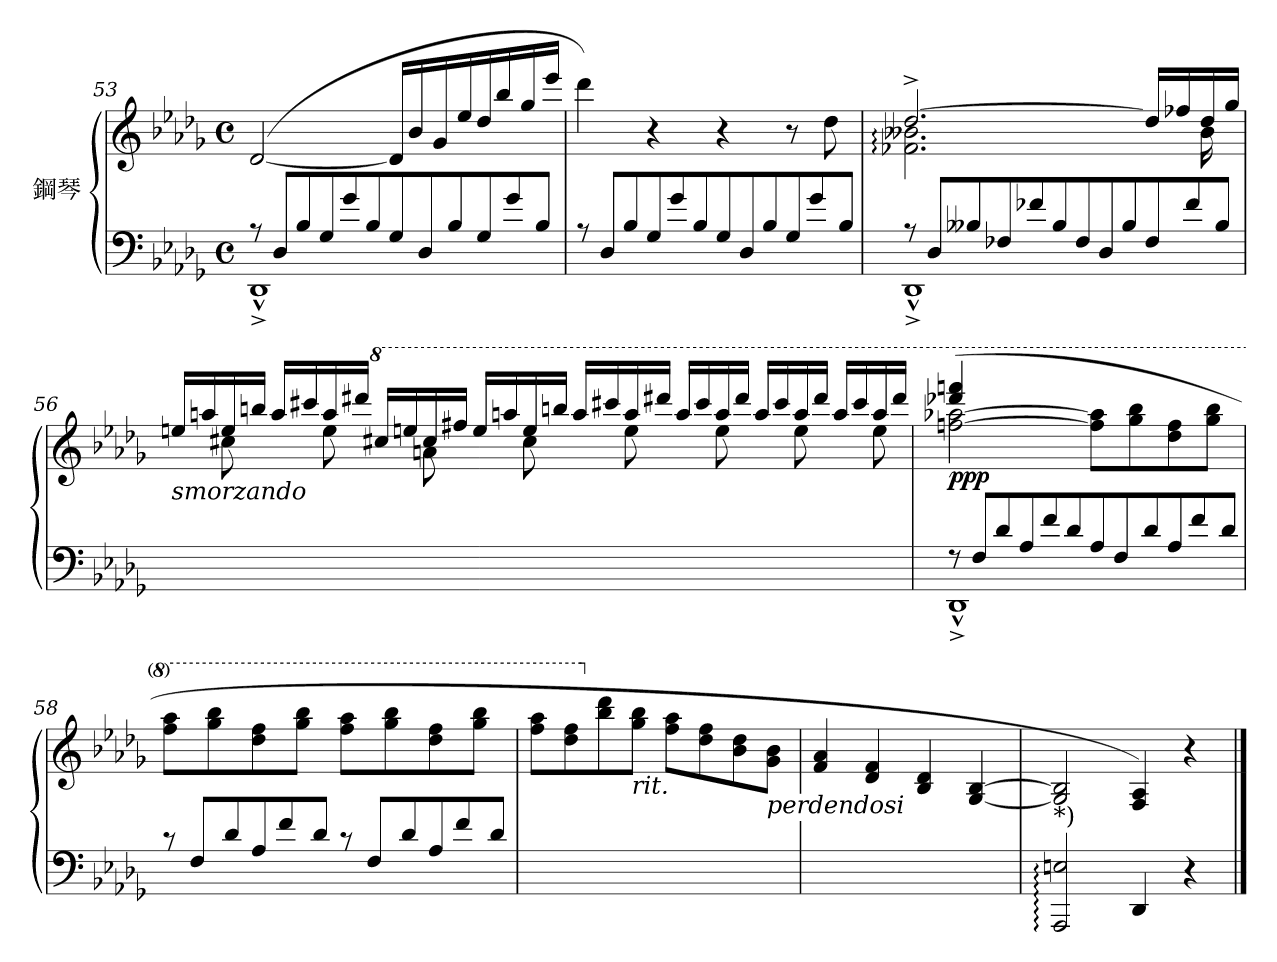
**kern	**kern	**dynam
*part1	*part1	*part1
*staff2	*staff1	*staff1/2
*I"鋼琴	*	*
!!LO:LB:g=z
*clefF4	*clefG2	*
*k[b-e-a-d-g-]	*k[b-e-a-d-g-]	*
*M4/4	*M4/4	*
*met(c)	*met(c)	*
*MM64	*MM64	*
*Xtuplet	*	*
=53	=53	=53
*^	*	*
12r	1DD-^^^	(>[2d-/	.
12D-/L	.	.	.
12B-/	.	.	.
12G-/	.	.	.
12g-/	.	.	.
12B-/	.	.	.
12G-/	.	16d-/LL]	.
.	.	16b-/	.
12D-/	.	.	.
.	.	16g-/	.
12B-/	.	.	.
.	.	16ee-/	.
12G-/	.	16dd-/	.
.	.	16bb-/	.
12g-/	.	.	.
.	.	16gg-/	.
12B-/J	.	.	.
.	.	16eee-/JJ	.
*v	*v	*	*
=54	=54	=54
12rA	4ddd-\)	.
12D-/L	.	.
12B-/	.	.
12G-/	4r	.
12g-/	.	.
12B-/	.	.
12G-/	4r	.
12D-/	.	.
12B-/	.	.
12G-/	8r	.
12g-/	.	.
.	8dd-\	.
12B-/J	.	.
=55	=55	=55
*^	*^	*
12r	1DD-^^^	[2.dd-^/	2.f-X\: 2.b--X\:	.
12D-/L	.	.	.	.
12B--X/	.	.	.	.
12F-X/	.	.	.	.
12f-X/	.	.	.	.
12B--/	.	.	.	.
12F-/	.	.	.	.
12D-/	.	.	.	.
12B--/	.	.	.	.
12F-/	.	16dd-/LL]	8ryy	.
.	.	16ff-X/	.	.
12f-/	.	.	.	.
.	.	16dd-/	16b--\	.
12B--/J	.	.	.	.
.	.	16gg-/JJ	16ryy	.
*v	*v	*	*	*
!!LO:LB:g=z	!!
=56	=56	=56	=56
!	!LO:TX:b:i:t=smorzando	!	!
0ryy	16een/LL	8ryy	.
.	16aan/	.	.
.	16ee/	8cc#X\	.
.	16bbn/JJ	.	.
.	16aa/LL	8ryy	.
.	16ccc#X/	.	.
.	16aa/	8ee\	.
.	16ddd#X/JJ	.	.
*	*8va	*	*
.	16ccc#X/LL	8ryy	.
.	16eeen/	.	.
.	16ccc#/	8aan\	.
.	16fff#X/JJ	.	.
.	16eee/LL	8ryy	.
.	16aaan/	.	.
.	16eee/	8ccc#\	.
.	16bbbn/JJ	.	.
.	16aaa/LL	8ryy	.
.	16cccc#X/	.	.
.	16aaa/	8eee\	.
.	16dddd#X/JJ	.	.
*	*MM60	*	*
.	16aaa/LL	8ryy	.
.	16cccc#/	.	.
.	16aaa/	8eee\	.
.	16dddd#/JJ	.	.
*	*MM56	*	*
.	16aaa/LL	8ryy	.
.	16cccc#/	.	.
.	16aaa/	8eee\	.
.	16dddd#/JJ	.	.
*	*MM52	*	*
.	16aaa/LL	8ryy	.
.	16cccc#/	.	.
.	16aaa/	8eee\	.
.	16dddd#/JJ	.	.
=57	=57	=57	=57
*	*MM56	*	*
*^	*	*	*
!	!	!	!	!LO:DY:b
12rF	1DD-^^^	(>[2fffn\ [2aaa-X\	4dddd-X/ 4ffffn/	ppp
12F/L	.	.	.	.
12d-/	.	.	.	.
*	*	*MM60	*	*
12A-/	.	.	2.ryy	.
12f/	.	.	.	.
12d-/	.	.	.	.
*	*	*MM64	*	*
12A-/	.	8fff\] 8aaa-\]L	.	.
12F/	.	.	.	.
.	.	8ggg-\ 8bbb-\	.	.
12d-/	.	.	.	.
12A-/	.	8ddd-\ 8fff\	.	.
12f/	.	.	.	.
.	.	8ggg-\ 8bbb-\J	.	.
12d-/J	.	.	.	.
*v	*v	*	*	*
*	*v	*v	*
!!LO:LB:g=z
=58	=58	=58
12rc	8fff\ 8aaa-\L	.
12F/L	.	.
.	8ggg-\ 8bbb-\	.
12d-/	.	.
12A-/	8ddd-\ 8fff\	.
12f/	.	.
.	8ggg-\ 8bbb-\J	.
12d-/J	.	.
12rc	8fff\ 8aaa-\L	.
12F/L	.	.
.	8ggg-\ 8bbb-\	.
12d-/	.	.
12A-/	8ddd-\ 8fff\	.
12f/	.	.
.	8ggg-\ 8bbb-\J	.
12d-/J	.	.
=59	=59	=59
1ryy	8fff\ 8aaa-\L	.
.	8ddd-\ 8fff\	.
*	*X8va	*
.	8bb-\ 8ddd-\	.
*	*MM60	*
!	!LO:TX:b:i:t=rit.	!
.	8gg-\ 8bb-\J	.
*	*MM57	*
.	8ff\ 8aa-\L	.
*	*MM54	*
.	8dd-\ 8ff\	.
.	8b-\ 8dd-\	.
*	*MM51	*
!	!LO:TX:b:i:t=perdendosi	!
.	8g-\ 8b-\J	.
=60	=60	=60
*	*MM48	*
*^	*	*
1rGGyy	2ryy	4f/ 4a-/	.
*	*	*MM45	*
.	.	4d-/ 4f/	.
*	*	*MM42	*
.	2ryy	4B-/ 4d-/	.
*	*	*MM39	*
.	.	[4G-/ [4B-/	.
*v	*v	*	*
=61	=61	=61
!LO:TX:a:t=*)	!	!
2AAA-/: 2En/:	2G-/] 2B-/]	.
*	*MM8	*
4DD-/	4F/ 4A-/)	.
4r	4r	.
==	==	==
*-	*-	*-
